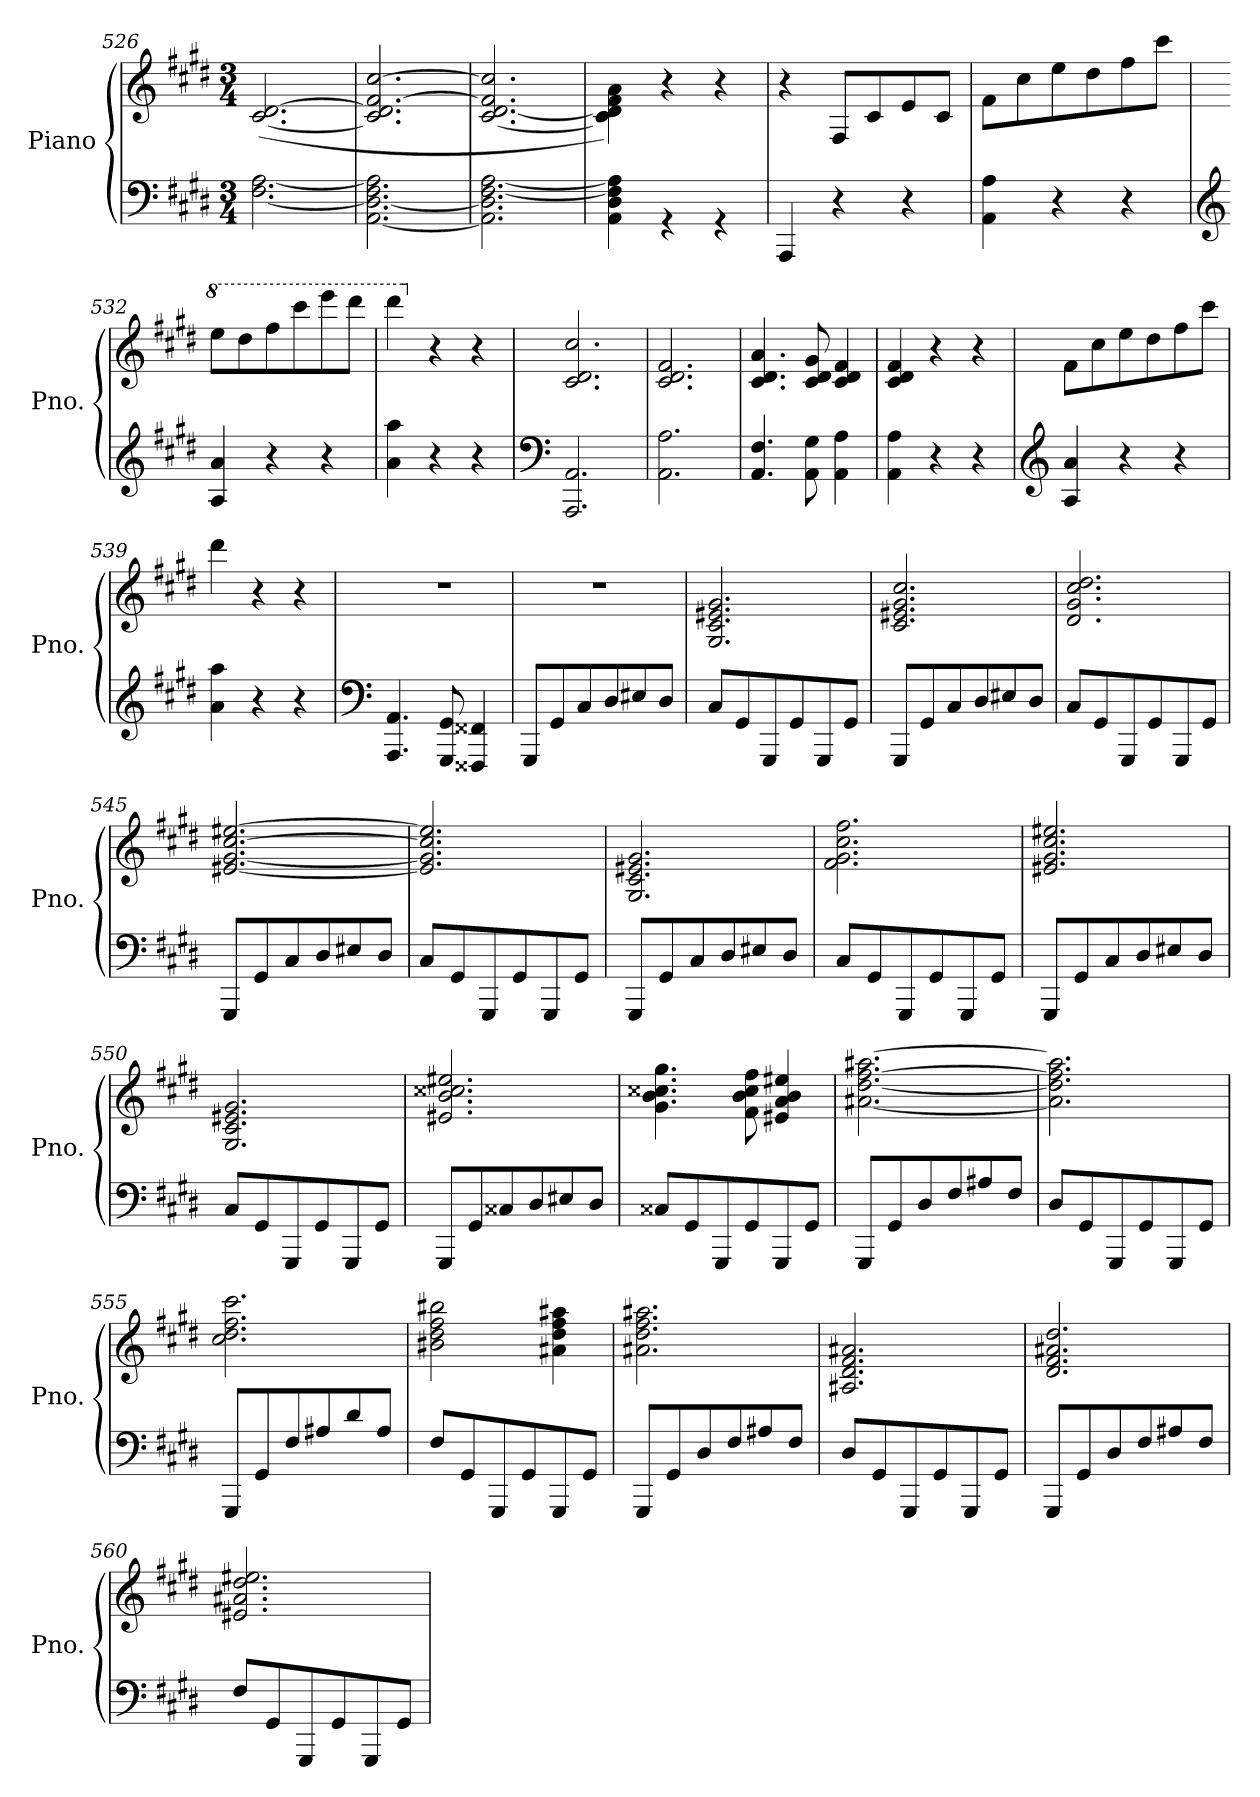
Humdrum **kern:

**kern	**kern
*part1	*part1
*staff2	*staff1
*I"Piano	*
*I'Pno.	*
*clefF4	*clefG2
*k[f#c#g#d#]	*k[f#c#g#d#]
*M3/4	*M3/4
=526	=526
*^	*
2.ryy	[2.F#\ [2.A\	([2.c#/ [2.d#/
=527	=527	=527
2.ryy	[2.AA\ [2.D#\ 2.F#\] 2.A\]	2.c#/] 2.d#/] [2.f#/ [2.cc#/
=528	=528	=528
2.ryy	2.AA\] 2.D#\] [2.F#\ [2.A\	[2.c#/ [2.d#/ 2.f#/] 2.cc#/]
=529	=529	=529
*	*	*^
2.ryy	4AA\ 4D#\ 4F#\] 4A\]	4ryy	4c#\] 4d#\] 4f#\ 4a\)
.	4r	4r	2ryy
.	4r	4r	.
*v	*v	*	*
*	*v	*v
!!LO:LB:g=z
=530	=530
4AAA/	4r
4r	8F#/L
.	8c#/
4r	8e/
.	8c#/J
=531	=531
4AA\ 4A\	8f#\L
.	8cc#\
4r	8ee\
.	8dd#\
4r	8ff#\
.	8ccc#\J
=532	=532
*clefG2	*
*	*8va
4A/ 4a/	8eee\L
.	8ddd#\
4r	8fff#\
.	8cccc#\
4r	8eeee\
.	8dddd#\J
=533	=533
4a\ 4aa\	4dddd#\
*	*X8va
4r	4r
4r	4r
=534	=534
*clefF4	*
2.AAA/ 2.AA/	2.c#/ 2.d#/ 2.cc#/
=535	=535
2.AA\ 2.A\	2.c#/ 2.d#/ 2.f#/
=536	=536
4.AA/ 4.F#/	4.c#/ 4.d#/ 4.a/
8AA\ 8G#\	8c#/ 8d#/ 8g#/
4AA\ 4A\	4c#/ 4d#/ 4f#/
!!LO:LB:g=z
=537	=537
4AA\ 4A\	4c#/ 4d#/ 4f#/
4r	4r
4r	4r
=538	=538
*clefG2	*
4A/ 4a/	8f#\L
.	8cc#\
4r	8ee\
.	8dd#\
4r	8ff#\
.	8ccc#\J
=539	=539
4a\ 4aa\	4ddd#\
4r	4r
4r	4r
=540	=540
*clefF4	*
4.AAA/ 4.AA/	2.r
8GGG#/ 8GG#/	.
4FFF##X/ 4FF##X/	.
=541	=541
8GGG#/L	2.r
8GG#/	.
8C#/	.
8D#/	.
8E#X/	.
8D#/J	.
=542	=542
8C#/L	2.G#/ 2.c#/ 2.e#X/ 2.g#/
8GG#/	.
8GGG#/	.
8GG#/	.
8GGG#/	.
8GG#/J	.
!!LO:LB:g=z
=543	=543
8GGG#/L	2.c#/ 2.e#X/ 2.g#/ 2.cc#/
8GG#/	.
8C#/	.
8D#/	.
8E#X/	.
8D#/J	.
=544	=544
8C#/L	2.d#/ 2.g#/ 2.cc#/ 2.dd#/
8GG#/	.
8GGG#/	.
8GG#/	.
8GGG#/	.
8GG#/J	.
=545	=545
8GGG#/L	[2.e#X/ [2.g#/ [2.cc#/ [2.ee#X/
8GG#/	.
8C#/	.
8D#/	.
8E#X/	.
8D#/J	.
=546	=546
8C#/L	2.e#/] 2.g#/] 2.cc#/] 2.ee#/]
8GG#/	.
8GGG#/	.
8GG#/	.
8GGG#/	.
8GG#/J	.
=547	=547
8GGG#/L	2.G#/ 2.c#/ 2.e#X/ 2.g#/
8GG#/	.
8C#/	.
8D#/	.
8E#X/	.
8D#/J	.
=548	=548
8C#/L	2.f#\ 2.g#\ 2.cc#\ 2.ff#\
8GG#/	.
8GGG#/	.
8GG#/	.
8GGG#/	.
8GG#/J	.
!!LO:LB:g=z
=549	=549
8GGG#/L	2.e#X/ 2.g#/ 2.cc#/ 2.ee#X/
8GG#/	.
8C#/	.
8D#/	.
8E#X/	.
8D#/J	.
=550	=550
8C#/L	2.G#/ 2.c#/ 2.e#X/ 2.g#/
8GG#/	.
8GGG#/	.
8GG#/	.
8GGG#/	.
8GG#/J	.
=551	=551
8GGG#/L	2.e#X/ 2.b/ 2.cc##X/ 2.ee#X/
8GG#/	.
8C##X/	.
8D#/	.
8E#X/	.
8D#/J	.
=552	=552
8C##X/L	4.g#\ 4.b\ 4.cc##X\ 4.gg#\
8GG#/	.
8GGG#/	.
8GG#/	8f#\ 8b\ 8cc##\ 8ff#\
8GGG#/	4e#X/ 4a/ 4b/ 4ee#X/
8GG#/J	.
=553	=553
8GGG#/L	[2.a#X\ [2.dd#\ [2.ff#\ [2.aa#X\
8GG#/	.
8D#/	.
8F#/	.
8A#X/	.
8F#/J	.
!!LO:PB:g=z
=554	=554
8D#/L	2.a#\] 2.dd#\] 2.ff#\] 2.aa#\]
8GG#/	.
8GGG#/	.
8GG#/	.
8GGG#/	.
8GG#/J	.
=555	=555
8GGG#/L	2.cc#\ 2.dd#\ 2.ff#\ 2.ccc#\
8GG#/	.
8F#/	.
8A#X/	.
8d#/	.
8A#/J	.
=556	=556
8F#/L	2b#X\ 2dd#\ 2ff#\ 2bb#X\
8GG#/	.
8GGG#/	.
8GG#/	.
8GGG#/	4a#X\ 4dd#\ 4ff#\ 4aa#X\
8GG#/J	.
=557	=557
8GGG#/L	2.a#X\ 2.dd#\ 2.ff#\ 2.aa#X\
8GG#/	.
8D#/	.
8F#/	.
8A#X/	.
8F#/J	.
=558	=558
8D#/L	2.A#X/ 2.d#/ 2.f#/ 2.a#X/
8GG#/	.
8GGG#/	.
8GG#/	.
8GGG#/	.
8GG#/J	.
=559	=559
8GGG#/L	2.d#/ 2.f#/ 2.a#X/ 2.dd#/
8GG#/	.
8D#/	.
8F#/	.
8A#X/	.
8F#/J	.
!!LO:LB:g=z
=560	=560
8F#/L	2.e#X/ 2.a#X/ 2.dd#/ 2.ee#X/
8GG#/	.
8GGG#/	.
8GG#/	.
8GGG#/	.
8GG#/J	.
=	=
*-	*-
